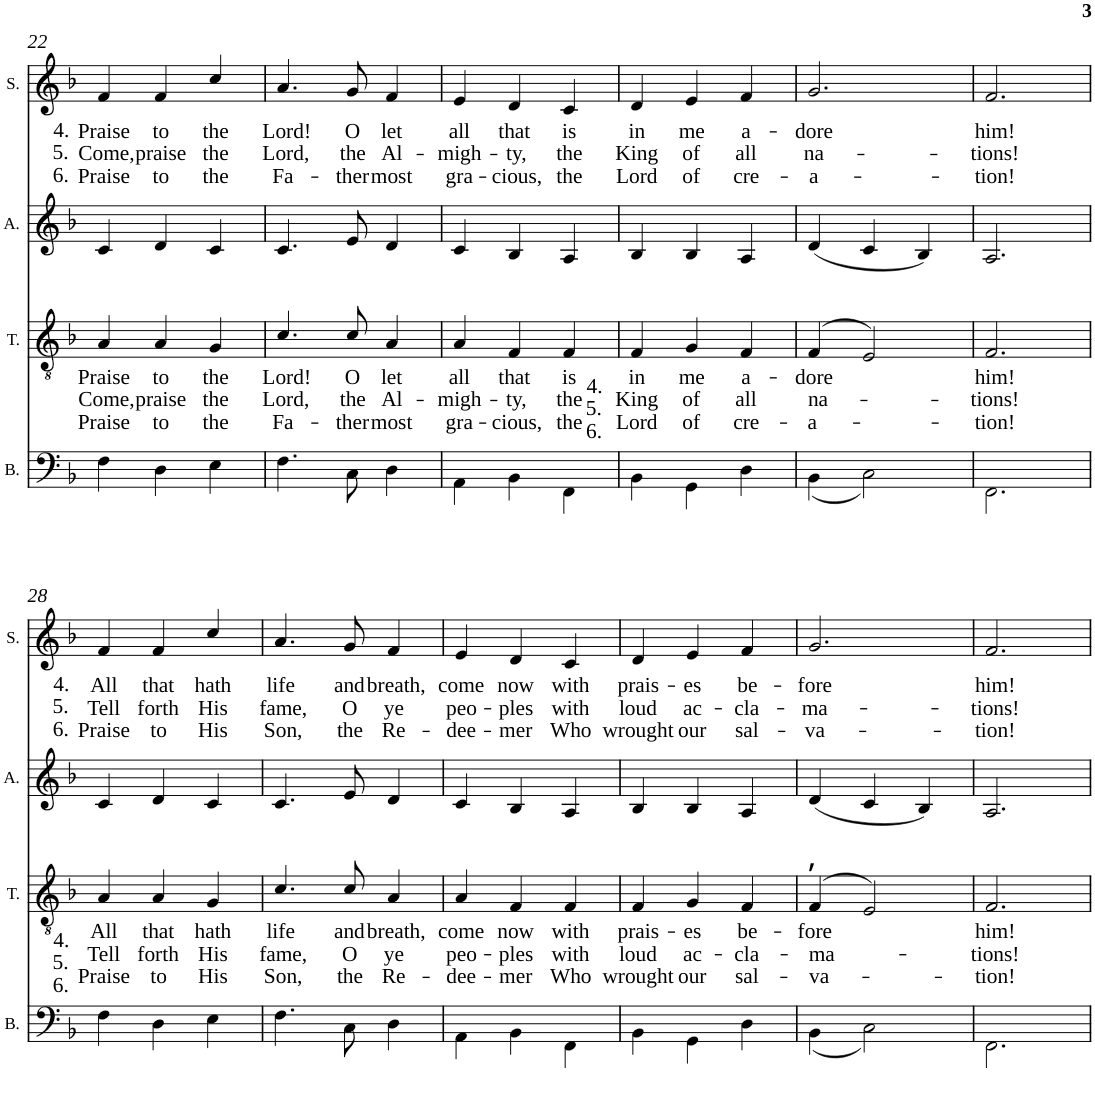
**kern	**kern	**text	**text	**text	**kern	**kern	**text	**text	**text
*part4	*part3	*part3	*part3	*part3	*part2	*part1	*part1	*part1	*part1
*staff4	*staff3	*staff3	*staff3	*staff3	*staff2	*staff1	*staff1	*staff1	*staff1
*I"Bass	*I"Tenor	*	*	*	*I"Alto	*I"Soprano	*	*	*
*I'B.	*I'T.	*	*	*	*I'A.	*I'S.	*	*	*
!!LO:PB:g=z
*clefF4	*clefGv2	*	*	*	*clefG2	*clefG2	*	*	*
*k[b-]	*k[b-]	*	*	*	*k[b-]	*k[b-]	*	*	*
*F:	*F:	*	*	*	*F:	*F:	*	*	*
*M3/4	*M3/4	*	*	*	*M3/4	*M3/4	*	*	*
=22	=22	=22	=22	=22	=22	=22	=22	=22	=22
!	!	!	!	!	!	!LO:TX:b:t=4.	!	!	!
!	!	!	!	!	!	!LO:TX:b:t=5.	!	!	!
!	!	!	!	!	!	!LO:TX:b:t=6.	!	!	!
!	!	!LO:LY:b	!LO:LY:b	!LO:LY:b	!	!	!LO:LY:b	!LO:LY:b	!LO:LY:b
4F\	4A/	Praise	Come,	Praise	4c/	4f/	Praise	Come,	Praise
!	!	!LO:LY:b	!LO:LY:b	!LO:LY:b	!	!	!LO:LY:b	!LO:LY:b	!LO:LY:b
4D\	4A/	to	praise	to	4d/	4f/	to	praise	to
!	!	!LO:LY:b	!LO:LY:b	!LO:LY:b	!	!	!LO:LY:b	!LO:LY:b	!LO:LY:b
4E\	4G/	the	the	the	4c/	4cc/	the	the	the
=23	=23	=23	=23	=23	=23	=23	=23	=23	=23
!	!	!LO:LY:b	!LO:LY:b	!LO:LY:b	!	!	!LO:LY:b	!LO:LY:b	!LO:LY:b
4.F\	4.c/	Lord!	Lord,	Fa-	4.c/	4.a/	Lord!	Lord,	Fa-
!	!	!LO:LY:b	!LO:LY:b	!LO:LY:b	!	!	!LO:LY:b	!LO:LY:b	!LO:LY:b
8C\	8c/	O	the	-ther	8e/	8g/	O	the	-ther
!	!	!LO:LY:b	!LO:LY:b	!LO:LY:b	!	!	!LO:LY:b	!LO:LY:b	!LO:LY:b
4D\	4A/	let	Al-	most	4d/	4f/	let	Al-	most
=24	=24	=24	=24	=24	=24	=24	=24	=24	=24
!	!	!LO:LY:b	!LO:LY:b	!LO:LY:b	!	!	!LO:LY:b	!LO:LY:b	!LO:LY:b
4AA\	4A/	-all	-migh-	gra-	4c/	4e/	-all	-migh-	gra-
!	!	!LO:LY:b	!LO:LY:b	!LO:LY:b	!	!	!LO:LY:b	!LO:LY:b	!LO:LY:b
4BB-\	4F/	that	-ty,	-cious,	4B-/	4d/	that	-ty,	-cious,
!	!	!LO:LY:b	!LO:LY:b	!LO:LY:b	!	!	!LO:LY:b	!LO:LY:b	!LO:LY:b
4FF\	4F/	is	the	the	4A/	4c/	is	the	the
=25	=25	=25	=25	=25	=25	=25	=25	=25	=25
!	!LO:TX:b:t=4.	!	!	!	!	!	!	!	!
!	!LO:TX:b:t=5.	!	!	!	!	!	!	!	!
!	!LO:TX:b:t=6.	!	!	!	!	!	!	!	!
!	!	!LO:LY:b	!LO:LY:b	!LO:LY:b	!	!	!LO:LY:b	!LO:LY:b	!LO:LY:b
4BB-\	4F/	in	King	Lord	4B-/	4d/	in	King	Lord
!	!	!LO:LY:b	!LO:LY:b	!LO:LY:b	!	!	!LO:LY:b	!LO:LY:b	!LO:LY:b
4GG\	4G/	me	of	of	4B-/	4e/	me	of	of
!	!	!LO:LY:b	!LO:LY:b	!LO:LY:b	!	!	!LO:LY:b	!LO:LY:b	!LO:LY:b
4D\	4F/	-a-	all	cre-	4A/	4f/	-a-	all	cre-
=26	=26	=26	=26	=26	=26	=26	=26	=26	=26
!	!	!LO:LY:b	!LO:LY:b	!LO:LY:b	!	!	!LO:LY:b	!LO:LY:b	!LO:LY:b
(<4BB-\	(>4F/	dore	na-	-a-	(<4d/	2.g/	dore	na-	-a-
2C\)	2E/)	.	.	.	4c/	.	.	.	.
.	.	.	.	.	4B-/)	.	.	.	.
=27	=27	=27	=27	=27	=27	=27	=27	=27	=27
!	!	!LO:LY:b	!LO:LY:b	!LO:LY:b	!	!	!LO:LY:b	!LO:LY:b	!LO:LY:b
2.FF\	2.F/	him!	-tions!	-tion!	2.A/	2.f/	him!	-tions!	-tion!
!!LO:LB:g=z
=28	=28	=28	=28	=28	=28	=28	=28	=28	=28
!	!	!	!	!	!	!LO:TX:b:t=4.	!	!	!
!	!	!	!	!	!	!LO:TX:b:t=5.	!	!	!
!	!	!	!	!	!	!LO:TX:b:t=6.	!	!	!
!	!LO:TX:b:t=4.	!	!	!	!	!	!	!	!
!	!LO:TX:b:t=5.	!	!	!	!	!	!	!	!
!	!LO:TX:b:t=6.	!	!	!	!	!	!	!	!
!	!	!LO:LY:b	!LO:LY:b	!LO:LY:b	!	!	!LO:LY:b	!LO:LY:b	!LO:LY:b
4F\	4A/	-All	Tell	Praise	4c/	4f/	-All	Tell	Praise
!	!	!LO:LY:b	!LO:LY:b	!LO:LY:b	!	!	!LO:LY:b	!LO:LY:b	!LO:LY:b
4D\	4A/	that	forth	to	4d/	4f/	that	forth	to
!	!	!LO:LY:b	!LO:LY:b	!LO:LY:b	!	!	!LO:LY:b	!LO:LY:b	!LO:LY:b
4E\	4G/	hath	His	His	4c/	4cc/	hath	His	His
=29	=29	=29	=29	=29	=29	=29	=29	=29	=29
!	!	!LO:LY:b	!LO:LY:b	!LO:LY:b	!	!	!LO:LY:b	!LO:LY:b	!LO:LY:b
4.F\	4.c/	-life	fame,	Son,	4.c/	4.a/	-life	fame,	Son,
!	!	!LO:LY:b	!LO:LY:b	!LO:LY:b	!	!	!LO:LY:b	!LO:LY:b	!LO:LY:b
8C\	8c/	and	O	the	8e/	8g/	and	O	the
!	!	!LO:LY:b	!LO:LY:b	!LO:LY:b	!	!	!LO:LY:b	!LO:LY:b	!LO:LY:b
4D\	4A/	breath,	ye	Re-	4d/	4f/	breath,	ye	Re-
=30	=30	=30	=30	=30	=30	=30	=30	=30	=30
!	!	!LO:LY:b	!LO:LY:b	!LO:LY:b	!	!	!LO:LY:b	!LO:LY:b	!LO:LY:b
4AA\	4A/	-come	peo-	-dee-	4c/	4e/	-come	peo-	-dee-
!	!	!LO:LY:b	!LO:LY:b	!LO:LY:b	!	!	!LO:LY:b	!LO:LY:b	!LO:LY:b
4BB-\	4F/	now	-ples	-mer	4B-/	4d/	now	-ples	-mer
!	!	!LO:LY:b	!LO:LY:b	!LO:LY:b	!	!	!LO:LY:b	!LO:LY:b	!LO:LY:b
4FF\	4F/	with	with	Who	4A/	4c/	with	with	Who
=31	=31	=31	=31	=31	=31	=31	=31	=31	=31
!	!	!LO:LY:b	!LO:LY:b	!LO:LY:b	!	!	!LO:LY:b	!LO:LY:b	!LO:LY:b
4BB-\	4F/	-prais-	loud	wrought	4B-/	4d/	-prais-	loud	wrought
!	!	!LO:LY:b	!LO:LY:b	!LO:LY:b	!	!	!LO:LY:b	!LO:LY:b	!LO:LY:b
4GG\	4G/	es	ac-	our	4B-/	4e/	es	ac-	our
!	!	!LO:LY:b	!LO:LY:b	!LO:LY:b	!	!	!LO:LY:b	!LO:LY:b	!LO:LY:b
4D\	4F/	-be-	-cla-	sal-	4A/	4f/	-be-	-cla-	sal-
=32	=32	=32	=32	=32	=32	=32	=32	=32	=32
!	!LO:TX:a:t=,	!	!	!	!	!	!	!	!
!	!	!LO:LY:b	!LO:LY:b	!LO:LY:b	!	!	!LO:LY:b	!LO:LY:b	!LO:LY:b
(<4BB-\	(>4F/	fore	-ma-	-va-	(<4d/	2.g/	fore	-ma-	-va-
2C\)	2E/)	.	.	.	4c/	.	.	.	.
.	.	.	.	.	4B-/)	.	.	.	.
=33	=33	=33	=33	=33	=33	=33	=33	=33	=33
!	!	!LO:LY:b	!LO:LY:b	!LO:LY:b	!	!	!LO:LY:b	!LO:LY:b	!LO:LY:b
2.FF\	2.F/	him!	-tions!	-tion!	2.A/	2.f/	him!	-tions!	-tion!
=	=	=	=	=	=	=	=	=	=
*-	*-	*-	*-	*-	*-	*-	*-	*-	*-
